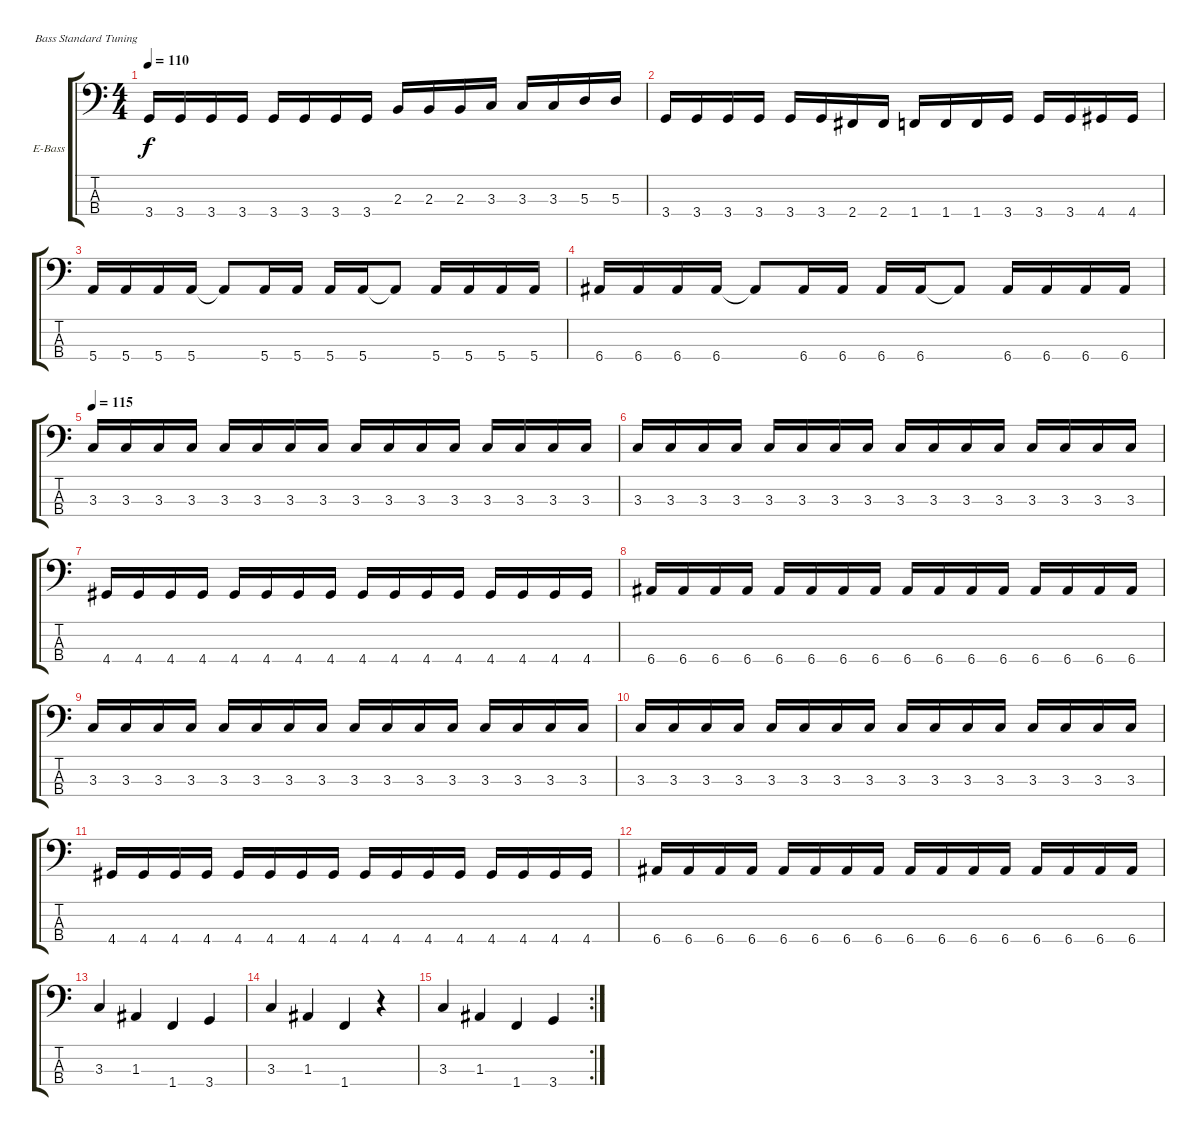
\bracketExtendMode groupsimilarinstruments
\firstSystemTrackNameOrientation horizontal
\otherSystemsTrackNameOrientation horizontal
\track ("Basse" "E-Bass") {instrument electricbasspick}
\staff {score tabs}
\tuning (G2 D2 A1 E1)
\ts (4 4)
\tempo 110
\clef f4
\ks c
3.4.16{dy f} 3.4.16 3.4.16 3.4.16 3.4.16 3.4.16 3.4.16 3.4.16 2.3.16 2.3.16 2.3.16 3.3.16 3.3.16 3.3.16 5.3.16 5.3.16 |
3.4.16 3.4.16 3.4.16 3.4.16 3.4.16 3.4.16 2.4.16 2.4.16 1.4.16 1.4.16 1.4.16 3.4.16 3.4.16 3.4.16 4.4.16 4.4.16 |
5.4.16 5.4.16 5.4.16 5.4.16 5.4{t}.8 5.4.16 5.4.16 5.4.16 5.4.16 5.4{t}.8 5.4.16 5.4.16 5.4.16 5.4.16 |
6.4.16 6.4.16 6.4.16 6.4.16 6.4{t}.8 6.4.16 6.4.16 6.4.16 6.4.16 6.4{t}.8 6.4.16 6.4.16 6.4.16 6.4.16 |
\tempo 115
3.3.16 3.3.16 3.3.16 3.3.16 3.3.16 3.3.16 3.3.16 3.3.16 3.3.16 3.3.16 3.3.16 3.3.16 3.3.16 3.3.16 3.3.16 3.3.16 |
3.3.16 3.3.16 3.3.16 3.3.16 3.3.16 3.3.16 3.3.16 3.3.16 3.3.16 3.3.16 3.3.16 3.3.16 3.3.16 3.3.16 3.3.16 3.3.16 |
4.4.16 4.4.16 4.4.16 4.4.16 4.4.16 4.4.16 4.4.16 4.4.16 4.4.16 4.4.16 4.4.16 4.4.16 4.4.16 4.4.16 4.4.16 4.4.16 |
6.4.16 6.4.16 6.4.16 6.4.16 6.4.16 6.4.16 6.4.16 6.4.16 6.4.16 6.4.16 6.4.16 6.4.16 6.4.16 6.4.16 6.4.16 6.4.16 |
3.3.16 3.3.16 3.3.16 3.3.16 3.3.16 3.3.16 3.3.16 3.3.16 3.3.16 3.3.16 3.3.16 3.3.16 3.3.16 3.3.16 3.3.16 3.3.16 |
3.3.16 3.3.16 3.3.16 3.3.16 3.3.16 3.3.16 3.3.16 3.3.16 3.3.16 3.3.16 3.3.16 3.3.16 3.3.16 3.3.16 3.3.16 3.3.16 |
4.4.16 4.4.16 4.4.16 4.4.16 4.4.16 4.4.16 4.4.16 4.4.16 4.4.16 4.4.16 4.4.16 4.4.16 4.4.16 4.4.16 4.4.16 4.4.16 |
6.4.16 6.4.16 6.4.16 6.4.16 6.4.16 6.4.16 6.4.16 6.4.16 6.4.16 6.4.16 6.4.16 6.4.16 6.4.16 6.4.16 6.4.16 6.4.16 |
3.3.4 1.3.4 1.4.4 3.4.4 |
3.3.4 1.3.4 1.4.4 r.4 |
\rc 2
3.3.4 1.3.4 1.4.4 3.4.4
